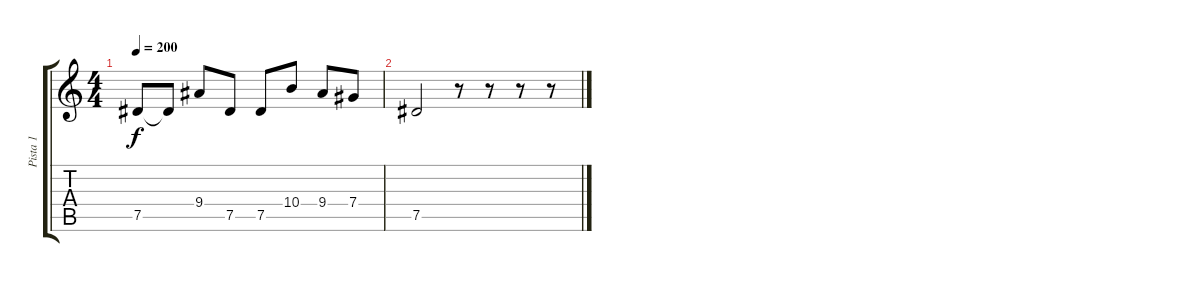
\track ("Pista 1" "Pista 1") {instrument distortionguitar}
\staff {score tabs}
\tuning (Eb4 Bb3 Gb3 Db3 Ab2 Eb2) {hide}
\ts (4 4)
\tempo 200
\clef g2
\ks c
7.5.8{dy f} 7.5{t}.8 9.4.8 7.5.8 7.5.8 10.4.8 9.4.8 7.4.8 |
7.5.2 r.8 r.8 r.8 r.8
